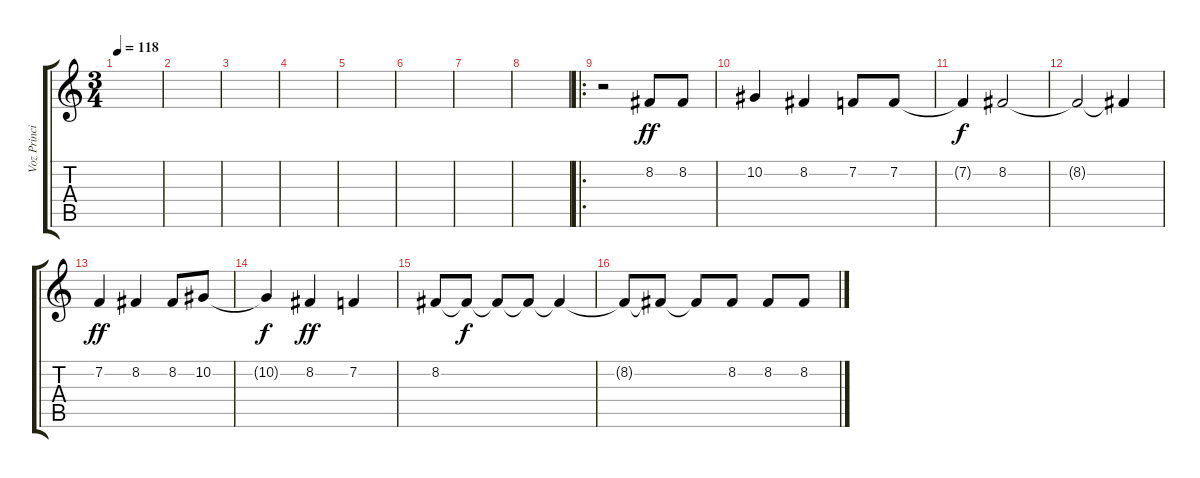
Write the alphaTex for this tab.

\track ("Voz Principal" "Voz Princi") {instrument bassoon}
\staff {score tabs}
\tuning (Eb4 Bb3 Gb3 Db3 Ab2 Eb2) {hide}
\ts (3 4)
\tempo 118
\clef g2
\ks c
|
|
|
|
|
|
|
|
\ro
r.2{volume 15} 8.2.8{dy ff} 8.2.8 |
10.2.4 8.2.4 7.2.8 7.2.8 |
7.2{t}.4{dy f} 8.2.2 |
8.2{t}.2 8.2{t}.4 |
7.2.4{dy ff} 8.2.4 8.2.8 10.2.8 |
10.2{t}.4{dy f} 8.2.4{dy ff} 7.2.4 |
8.2.8 8.2{t}.8{dy f} 8.2{t}.8 8.2{t}.8 8.2{t}.4 |
8.2{t}.8 8.2{t}.8 8.2{t}.8 8.2.8 8.2.8 8.2.8
